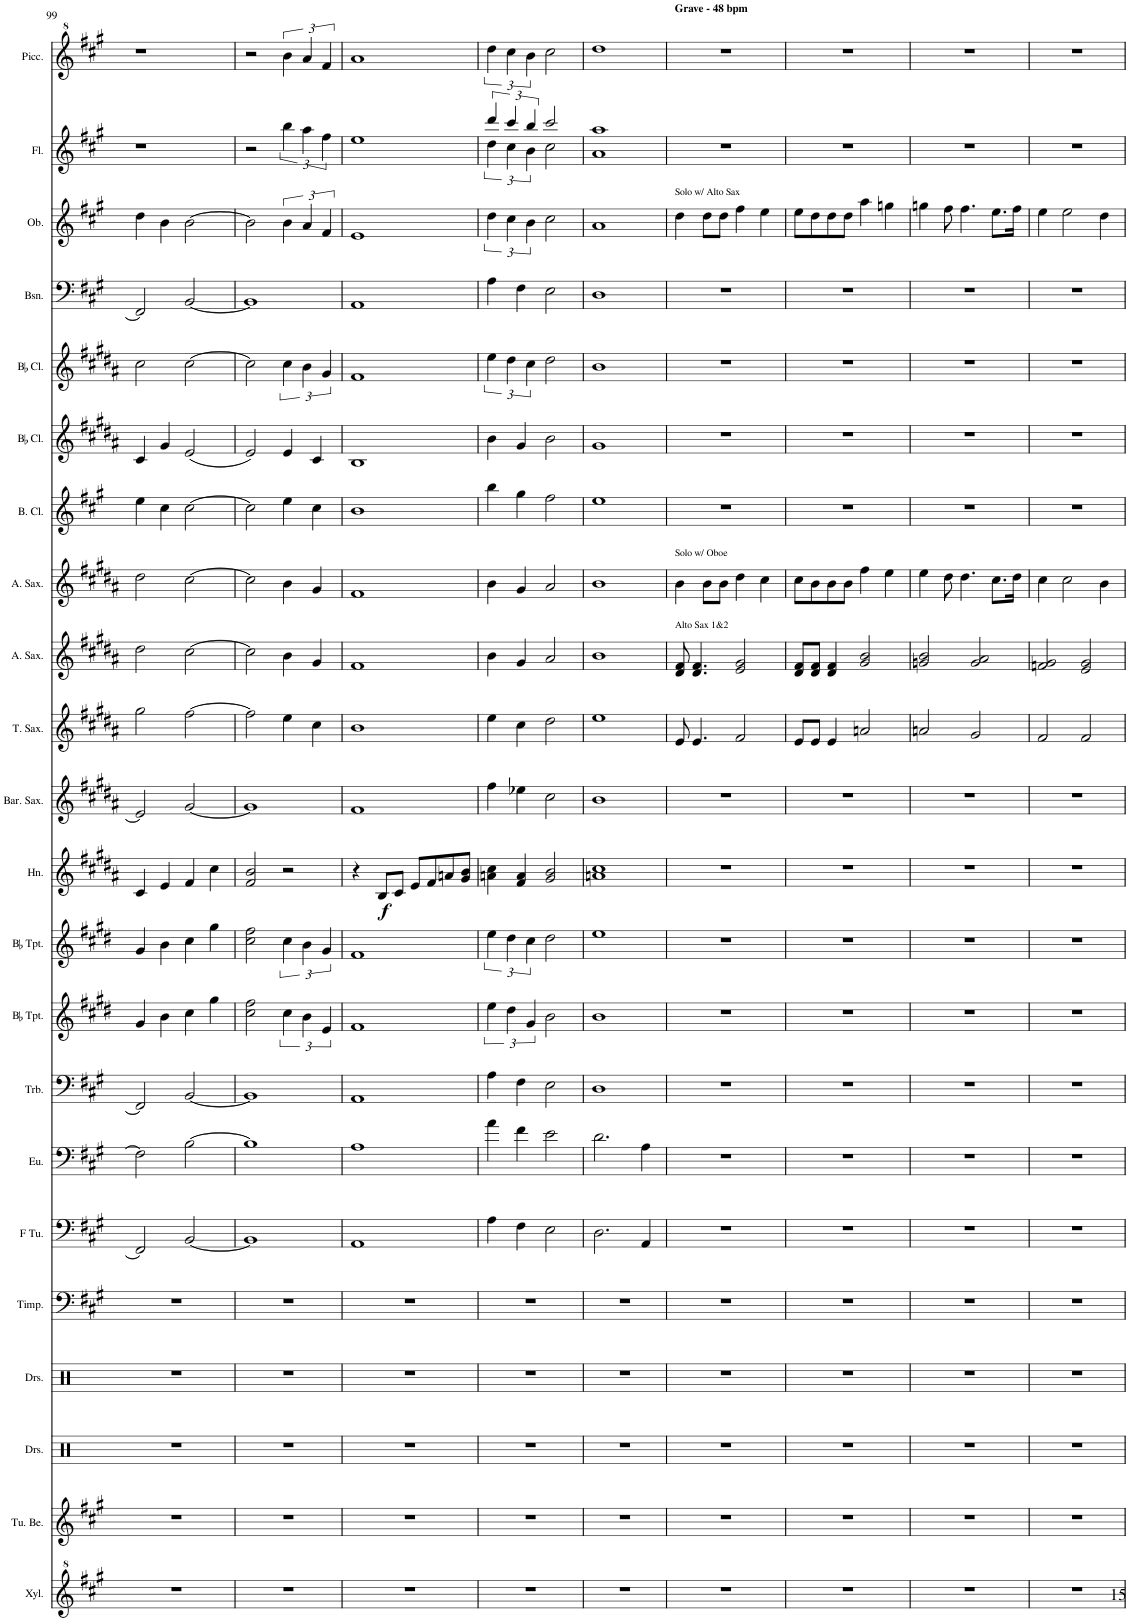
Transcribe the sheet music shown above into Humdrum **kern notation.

**kern	**kern	**kern	**kern	**kern	**kern	**kern	**kern	**kern	**kern	**kern	**dynam	**kern	**kern	**kern	**kern	**kern	**kern	**kern	**kern	**kern	**kern	**kern
*part22	*part21	*part20	*part19	*part18	*part17	*part16	*part15	*part14	*part13	*part12	*part12	*part11	*part10	*part9	*part8	*part7	*part6	*part5	*part4	*part3	*part2	*part1
*staff22	*staff21	*staff20	*staff19	*staff18	*staff17	*staff16	*staff15	*staff14	*staff13	*staff12	*staff12	*staff11	*staff10	*staff9	*staff8	*staff7	*staff6	*staff5	*staff4	*staff3	*staff2	*staff1
*I"Xylophone	*I"Tubular Bells	*I"Drumset	*I"Drumset	*I"Timpani	*I"F Tuba	*I"Euphonium	*I"Trombone	*I"BaccidentalFlat Trumpet	*I"BaccidentalFlat Trumpet	*I"Horn	*	*I"Baritone Saxophone	*I"Tenor Saxophone	*I"Alto Saxophone	*I"Alto Saxophone	*I"Bass Clarinet	*I"BaccidentalFlat Clarinet	*I"BaccidentalFlat Clarinet	*I"Bassoon	*I"Oboe	*I"Flute	*I"Piccolo
*I'Xyl.	*I'Tu. Be.	*I'Drs.	*I'Drs.	*I'Timp.	*I'F Tu.	*I'Eu.	*I'Trb.	*I'BaccidentalFlat Tpt.	*I'BaccidentalFlat Tpt.	*I'Hn.	*	*I'Bar. Sax.	*I'T. Sax.	*I'A. Sax.	*I'A. Sax.	*I'B. Cl.	*I'BaccidentalFlat Cl.	*I'BaccidentalFlat Cl.	*I'Bsn.	*I'Ob.	*I'Fl.	*I'Picc.
!!LO:PB:g=z
*clefG^2	*clefG2	*clefX	*clefX	*clefF4	*clefF4	*clefF4	*clefF4	*clefG2	*clefG2	*clefG2	*	*clefG2	*clefG2	*clefG2	*clefG2	*clefG2	*clefG2	*clefG2	*clefF4	*clefG2	*clefG2	*clefG^2
*	*	*	*	*	*	*	*	*Trd1c2	*Trd1c2	*Trd4c7	*	*Trd12c21	*Trd8c14	*Trd5c9	*Trd5c9	*Trd8c14	*Trd1c2	*Trd1c2	*	*	*	*Trd-7c-12
*k[f#c#g#]	*k[f#c#g#]	*k[]	*k[]	*k[f#c#g#]	*k[f#c#g#]	*k[f#c#g#]	*k[f#c#g#]	*k[f#c#g#d#]	*k[f#c#g#d#]	*k[f#c#g#d#a#]	*	*k[f#c#g#d#a#]	*k[f#c#g#d#a#]	*k[f#c#g#d#a#]	*k[f#c#g#d#a#]	*k[f#c#g#]	*k[f#c#g#d#a#]	*k[f#c#g#d#a#]	*k[f#c#g#]	*k[f#c#g#]	*k[f#c#g#]	*k[f#c#g#]
*M4/4	*M4/4	*M4/4	*M4/4	*M4/4	*M4/4	*M4/4	*M4/4	*M4/4	*M4/4	*M4/4	*	*M4/4	*M4/4	*M4/4	*M4/4	*M4/4	*M4/4	*M4/4	*M4/4	*M4/4	*M4/4	*M4/4
*met(c)	*met(c)	*met(c)	*met(c)	*met(c)	*met(c)	*met(c)	*met(c)	*met(c)	*met(c)	*met(c)	*	*met(c)	*met(c)	*met(c)	*met(c)	*met(c)	*met(c)	*met(c)	*met(c)	*met(c)	*met(c)	*met(c)
=99	=99	=99	=99	=99	=99	=99	=99	=99	=99	=99	=99	=99	=99	=99	=99	=99	=99	=99	=99	=99	=99	=99
1r	1r	1r	1r	1r	2FF#/]	2F#\]	2FF#/]	4g#/	4g#/	4c#/	.	2e-/]	2gg#\	2dd#\	2dd#\	4ee\	4c#/	2cc#\	2FF#/]	4dd\	1r	1r
.	.	.	.	.	.	.	.	4b\	4b\	4e/	.	.	.	.	.	4cc#\	4g#/	.	.	4b\	.	.
.	.	.	.	.	[2BB/	[2B\	[2BB/	4cc#\	4cc#\	4f#/	.	[2g#/	[2ff#\	[2cc#\	[2cc#\	[2cc#\	(2e/	[2cc#\	[2BB/	[2b\	.	.
.	.	.	.	.	.	.	.	4gg#\	4gg#\	4cc#\	.	.	.	.	.	.	.	.	.	.	.	.
=100	=100	=100	=100	=100	=100	=100	=100	=100	=100	=100	=100	=100	=100	=100	=100	=100	=100	=100	=100	=100	=100	=100
1r	1r	1r	1r	1r	1BB]	1B]	1BB]	2cc#\ 2ff#\	2cc#\ 2ff#\	2f#/ 2b/	.	1g#]	2ff#\]	2cc#\]	2cc#\]	2cc#\]	2e/)	2cc#\]	1BB]	2b\]	2r	2r
.	.	.	.	.	.	.	.	6cc#\	6cc#\	2r	.	.	4ee\	4b\	4b\	4ee\	4e/	6cc#\	.	6b\	6bb\	6bb\
.	.	.	.	.	.	.	.	6b\	6b\	.	.	.	.	.	.	.	.	6b\	.	6a/	6aa\	6aa/
.	.	.	.	.	.	.	.	.	.	.	.	.	4cc#\	4g#/	4g#/	4cc#\	4c#/	.	.	.	.	.
.	.	.	.	.	.	.	.	6e/	6g#/	.	.	.	.	.	.	.	.	6g#/	.	6f#/	6ff#\	6ff#/
=101	=101	=101	=101	=101	=101	=101	=101	=101	=101	=101	=101	=101	=101	=101	=101	=101	=101	=101	=101	=101	=101	=101
1r	1r	1r	1r	1r	1AA	1A	1AA	1f#	1f#	4r	.	1f#	1b	1f#	1f#	1b	1B	1f#	1AA	1e	1ee	1aa
!	!	!	!	!	!	!	!	!	!	!	!LO:DY:b	!	!	!	!	!	!	!	!	!	!	!
.	.	.	.	.	.	.	.	.	.	8B/L	f	.	.	.	.	.	.	.	.	.	.	.
.	.	.	.	.	.	.	.	.	.	8c#/J	.	.	.	.	.	.	.	.	.	.	.	.
.	.	.	.	.	.	.	.	.	.	8e/L	.	.	.	.	.	.	.	.	.	.	.	.
.	.	.	.	.	.	.	.	.	.	8f#/	.	.	.	.	.	.	.	.	.	.	.	.
.	.	.	.	.	.	.	.	.	.	8an/	.	.	.	.	.	.	.	.	.	.	.	.
.	.	.	.	.	.	.	.	.	.	8g#/ 8b/J	.	.	.	.	.	.	.	.	.	.	.	.
=102	=102	=102	=102	=102	=102	=102	=102	=102	=102	=102	=102	=102	=102	=102	=102	=102	=102	=102	=102	=102	=102	=102
*	*	*	*	*	*	*	*	*	*	*	*	*	*	*	*	*	*	*	*	*	*^	*
1r	1r	1r	1r	1r	4A\	4a\	4A\	6ee\	6ee\	4an\ 4cc#\	.	4ff#\	4ee\	4b\	4b\	4bb\	4b\	6ee\	4A\	6dd\	6ddd/	6dd\	6ddd\
.	.	.	.	.	.	.	.	6dd#\	6dd#\	.	.	.	.	.	.	.	.	6dd#\	.	6cc#\	6ccc#/	6cc#\	6ccc#\
.	.	.	.	.	4F#\	4f#\	4F#\	.	.	4f#/ 4a/	.	4ee-X\	4cc#\	4g#/	4g#/	4gg#\	4g#/	.	4F#\	.	.	.	.
.	.	.	.	.	.	.	.	6g#/	6cc#\	.	.	.	.	.	.	.	.	6cc#\	.	6b\	6bb/	6b\	6bb\
.	.	.	.	.	2E\	2e\	2E\	2b\	2dd#\	2g#/ 2b/	.	2cc#\	2dd#\	2a#/	2a#/	2ff#\	2b\	2dd#\	2E\	2cc#\	2ccc#/	2cc#\	2ccc#\
=103	=103	=103	=103	=103	=103	=103	=103	=103	=103	=103	=103	=103	=103	=103	=103	=103	=103	=103	=103	=103	=103	=103	=103
1r	1r	1r	1r	1r	2.D\	2.d\	1D	1b	1ee	1an 1cc#	.	1b	1ee	1b	1b	1ee	1g#	1b	1D	1a	1aa	1a	1ddd
.	.	.	.	.	4AA/	4A\	.	.	.	.	.	.	.	.	.	.	.	.	.	.	.	.	.
*	*	*	*	*	*	*	*	*	*	*	*	*	*	*	*	*	*	*	*	*	*v	*v	*
=104	=104	=104	=104	=104	=104	=104	=104	=104	=104	=104	=104	=104	=104	=104	=104	=104	=104	=104	=104	=104	=104	=104
!	!	!	!	!	!	!	!	!	!	!	!	!	!	!	!	!	!	!	!	!	!	!LO:TX:a:B:t=Grave - 48 bpm
!	!	!	!	!	!	!	!	!	!	!	!	!	!	!	!	!	!	!	!	!LO:TX:a:t=Solo w/ Alto Sax	!	!
!	!	!	!	!	!	!	!	!	!	!	!	!	!	!	!LO:TX:a:t=Solo w/ Oboe	!	!	!	!	!	!	!
!	!	!	!	!	!	!	!	!	!	!	!	!	!	!LO:TX:a:t=Alto Sax 1&2	!	!	!	!	!	!	!	!
1r	1r	1r	1r	1r	1r	1r	1r	1r	1r	1r	.	1r	8e/	8d#/ 8f#/	4b\	1r	1r	1r	1r	4dd\	1r	1r
.	.	.	.	.	.	.	.	.	.	.	.	.	4.e/	4.d#/ 4.f#/	.	.	.	.	.	.	.	.
.	.	.	.	.	.	.	.	.	.	.	.	.	.	.	8b\L	.	.	.	.	8dd\L	.	.
.	.	.	.	.	.	.	.	.	.	.	.	.	.	.	8b\J	.	.	.	.	8dd\J	.	.
.	.	.	.	.	.	.	.	.	.	.	.	.	2f#/	2e/ 2g#/	4dd#\	.	.	.	.	4ff#\	.	.
.	.	.	.	.	.	.	.	.	.	.	.	.	.	.	4cc#\	.	.	.	.	4ee\	.	.
=105	=105	=105	=105	=105	=105	=105	=105	=105	=105	=105	=105	=105	=105	=105	=105	=105	=105	=105	=105	=105	=105	=105
1r	1r	1r	1r	1r	1r	1r	1r	1r	1r	1r	.	1r	8e/L	8d#/ 8f#/L	8cc#\L	1r	1r	1r	1r	8ee\L	1r	1r
.	.	.	.	.	.	.	.	.	.	.	.	.	8e/J	8d#/ 8f#/J	8b\	.	.	.	.	8dd\	.	.
.	.	.	.	.	.	.	.	.	.	.	.	.	4e/	4d#/ 4f#/	8b\	.	.	.	.	8dd\	.	.
.	.	.	.	.	.	.	.	.	.	.	.	.	.	.	8b\J	.	.	.	.	8dd\J	.	.
.	.	.	.	.	.	.	.	.	.	.	.	.	2an/	2g#/ 2b/	4ff#\	.	.	.	.	4aa\	.	.
.	.	.	.	.	.	.	.	.	.	.	.	.	.	.	4ee\	.	.	.	.	4ggn\	.	.
=106	=106	=106	=106	=106	=106	=106	=106	=106	=106	=106	=106	=106	=106	=106	=106	=106	=106	=106	=106	=106	=106	=106
1r	1r	1r	1r	1r	1r	1r	1r	1r	1r	1r	.	1r	2an/	2gn/ 2b/	4ee\	1r	1r	1r	1r	4ggn\	1r	1r
.	.	.	.	.	.	.	.	.	.	.	.	.	.	.	8dd#\	.	.	.	.	8ff#\	.	.
.	.	.	.	.	.	.	.	.	.	.	.	.	.	.	4.dd#\	.	.	.	.	4.ff#\	.	.
.	.	.	.	.	.	.	.	.	.	.	.	.	2g#/	2g/ 2a#/	.	.	.	.	.	.	.	.
.	.	.	.	.	.	.	.	.	.	.	.	.	.	.	8.cc#\L	.	.	.	.	8.ee\L	.	.
.	.	.	.	.	.	.	.	.	.	.	.	.	.	.	16dd#\Jk	.	.	.	.	16ff#\Jk	.	.
=107	=107	=107	=107	=107	=107	=107	=107	=107	=107	=107	=107	=107	=107	=107	=107	=107	=107	=107	=107	=107	=107	=107
1r	1r	1r	1r	1r	1r	1r	1r	1r	1r	1r	.	1r	2f#/	2fn/ 2g#/	4cc#\	1r	1r	1r	1r	4ee\	1r	1r
.	.	.	.	.	.	.	.	.	.	.	.	.	.	.	2cc#\	.	.	.	.	2ee\	.	.
.	.	.	.	.	.	.	.	.	.	.	.	.	2f#/	2e/ 2g#/	.	.	.	.	.	.	.	.
.	.	.	.	.	.	.	.	.	.	.	.	.	.	.	4b\	.	.	.	.	4dd\	.	.
=	=	=	=	=	=	=	=	=	=	=	=	=	=	=	=	=	=	=	=	=	=	=
*-	*-	*-	*-	*-	*-	*-	*-	*-	*-	*-	*-	*-	*-	*-	*-	*-	*-	*-	*-	*-	*-	*-
